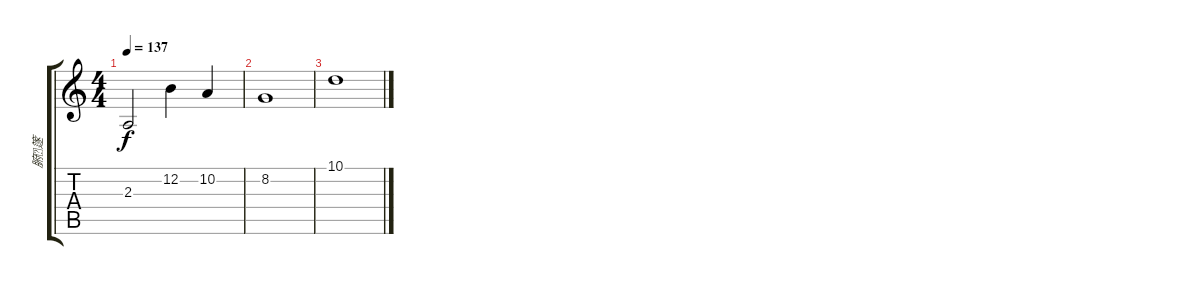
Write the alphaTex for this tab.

\track ("腑篴" "腑篴") {instrument flute}
\staff {score tabs}
\tuning (E4 B3 G3 D3 A2 E2) {hide}
\ts (4 4)
\tempo 137
\clef g2
\ks c
2.3{t}.2{dy f} 12.2.4 10.2.4 |
8.2.1 |
10.1.1
